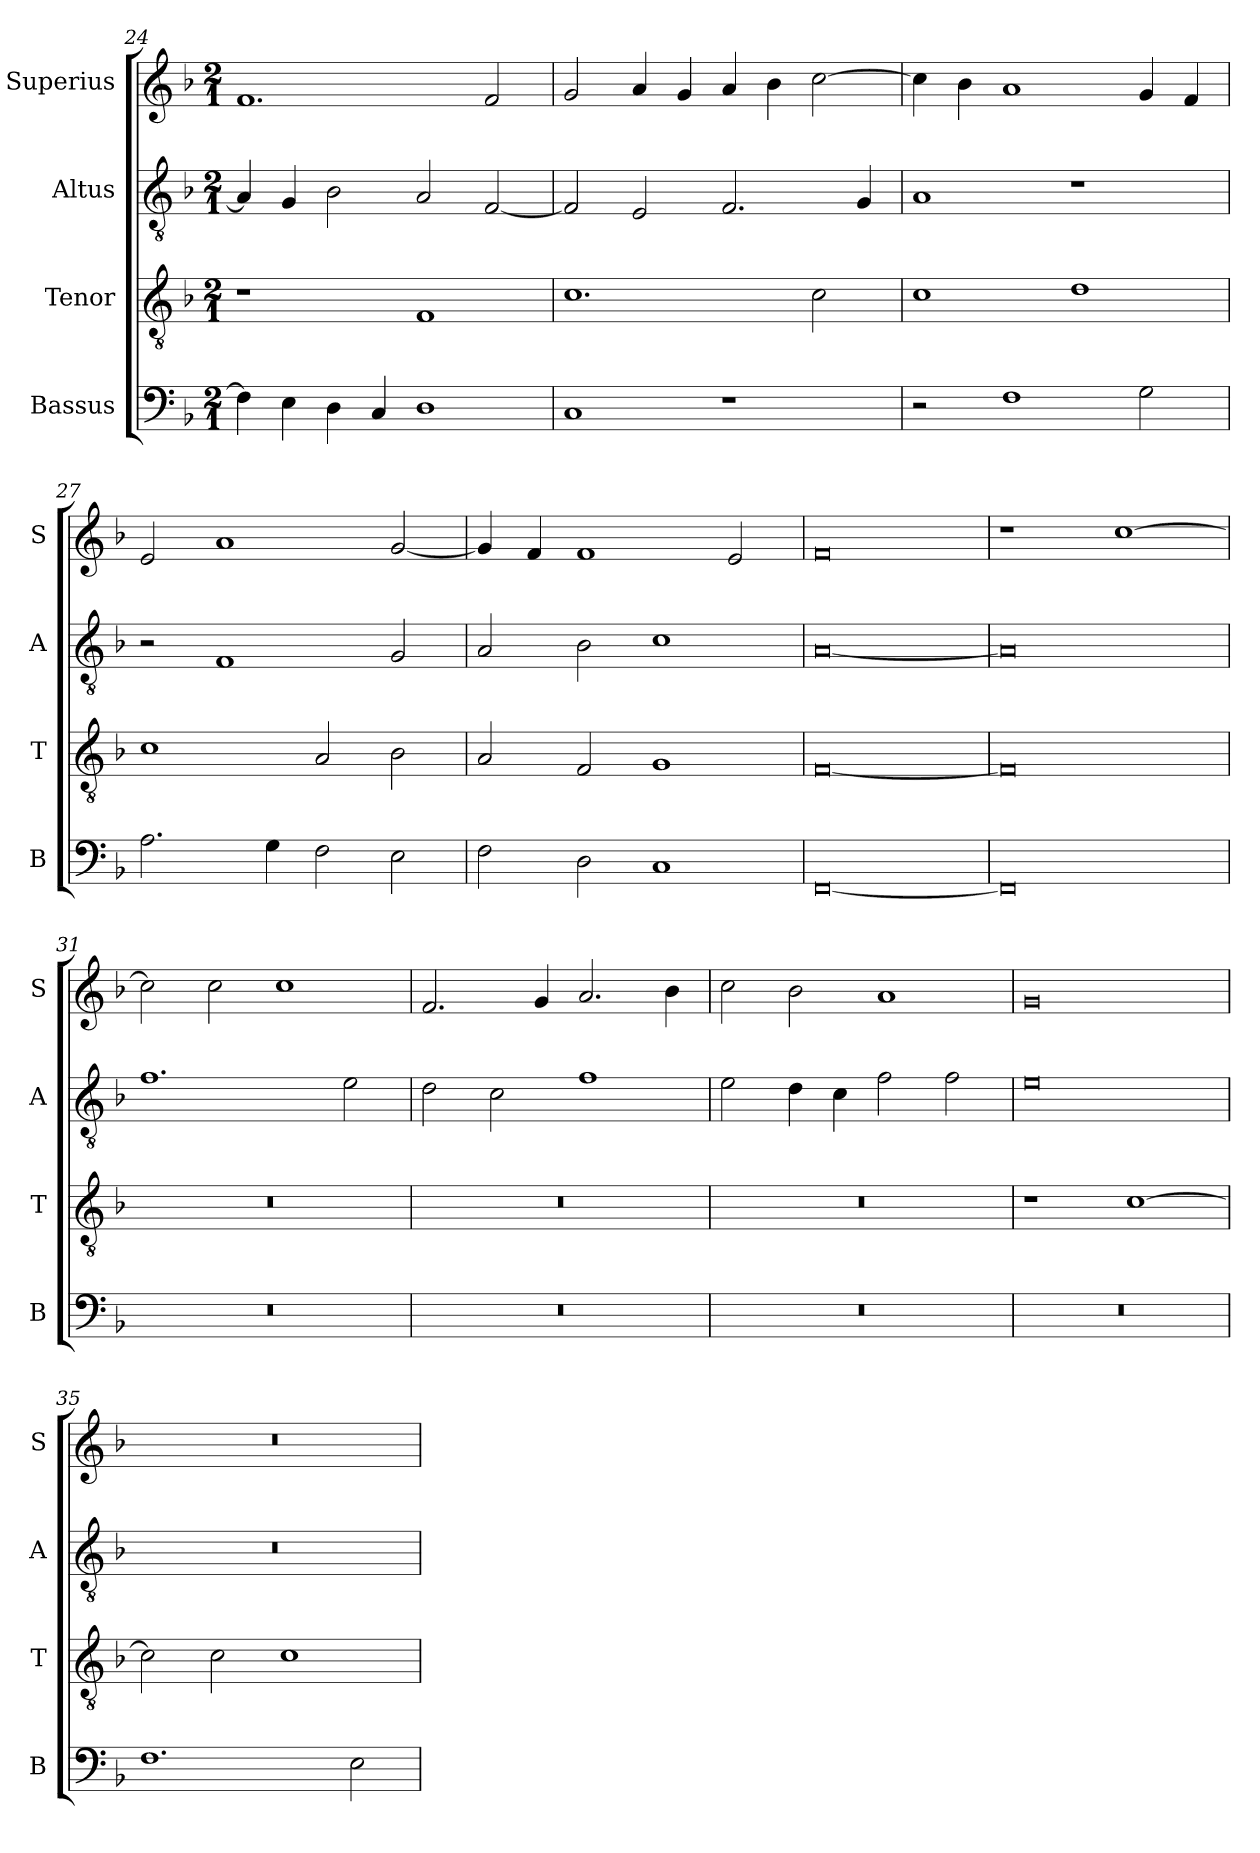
**kern	**kern	**kern	**kern
*part4	*part3	*part2	*part1
*staff4	*staff3	*staff2	*staff1
*I"Bassus	*I"Tenor	*I"Altus	*I"Superius
*I'B	*I'T	*I'A	*I'S
*clefF4	*clefGv2	*clefGv2	*clefG2
*k[b-]	*k[b-]	*k[b-]	*k[b-]
*F:	*F:	*F:	*F:
*M2/1	*M2/1	*M2/1	*M2/1
=24	=24	=24	=24
4F]	1r	4A]	1.f
4E	.	4G	.
4D	.	2B-	.
4C	.	.	.
1D	1F	2A	.
.	.	[2F	2f
=25	=25	=25	=25
1C	1.c	2F]	2g
.	.	2E	4a
.	.	.	4g
1r	.	2.F	4a
.	.	.	4b-
.	2c	.	[2cc
.	.	4G	.
=26	=26	=26	=26
2r	1c	1A	4cc]
.	.	.	4b-
1F	.	.	1a
.	1d	1r	.
2G	.	.	4g
.	.	.	4f
=27	=27	=27	=27
2.A	1c	2r	2e
.	.	1F	1a
4G	.	.	.
2F	2A	.	.
2E	2B-	2G	[2g
=28	=28	=28	=28
2F	2A	2A	4g]
.	.	.	4f
2D	2F	2B-	1f
1C	1G	1c	.
.	.	.	2e
=29	=29	=29	=29
[0FF	[0F	[0A	0f
=30	=30	=30	=30
0FF]	0F]	0A]	1r
.	.	.	[1cc
=31	=31	=31	=31
0r	0r	1.f	2cc]
.	.	.	2cc
.	.	.	1cc
.	.	2e	.
=32	=32	=32	=32
0r	0r	2d	2.f
.	.	2c	.
.	.	.	4g
.	.	1f	2.a
.	.	.	4b-
=33	=33	=33	=33
0r	0r	2e	2cc
.	.	4d	2b-
.	.	4c	.
.	.	2f	1a
.	.	2f	.
=34	=34	=34	=34
0r	1r	0e	0g
.	[1c	.	.
=35	=35	=35	=35
1.F	2c]	0r	0r
.	2c	.	.
.	1c	.	.
2E	.	.	.
=	=	=	=
*-	*-	*-	*-
